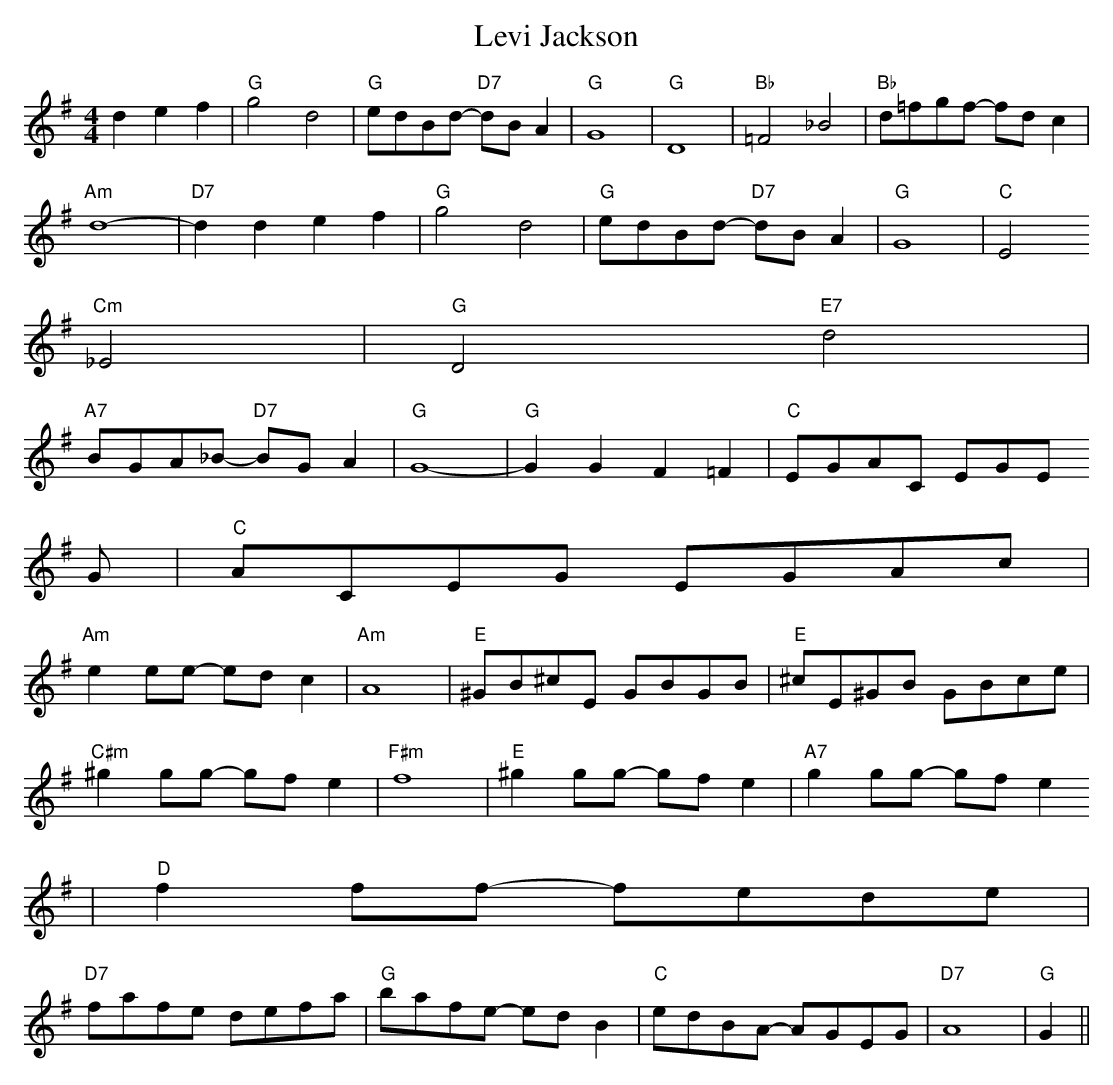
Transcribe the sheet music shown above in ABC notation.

X:1
T:Levi Jackson
M:4/4
L:1/4
K:G
de f|"G"g2 d2|"G"e/d/B/d/ -"D7"d/B/A|"G"G4|"G"D4|"Bb"=F2 _B2|\
"Bb"d/=f/g/f/ -f/d/c|
"Am"d4-|"D7"dd ef|"G"g2 d2|"G"e/d/B/d/ -"D7"d/B/A|"G"G4|"C"E2 "Cm"
_E2|\
"G"D2 "E7"d2|
"A7"B/G/A/_B/ -"D7"B/G/A|"G"G4-|"G"GG F=F|"C"E/G/A/C/ E/G/E/
2G/|\
"C"A/C/E/G/ E/G/A/c/|
"Am"ee/e/ -e/d/c|"Am"A4|"E"^G/B/^c/E/ G/B/G/B/|\
"E"^c/E/^G/B/ G/B/c/e/|
"C#m"^gg/g/ -g/f/e|"F#m"f4|"E"^gg/g/ -g/f/e|"A7"gg/g/ -g/f/e
|\
"D"ff/f/ -f/e/d/e/|
"D7"f/a/f/e/ d/e/f/a/|"G"b/a/f/e/ -e/d/B|\
"C"e/d/B/A/ -A/G/E/G/|"D7"A4|"G"G||
